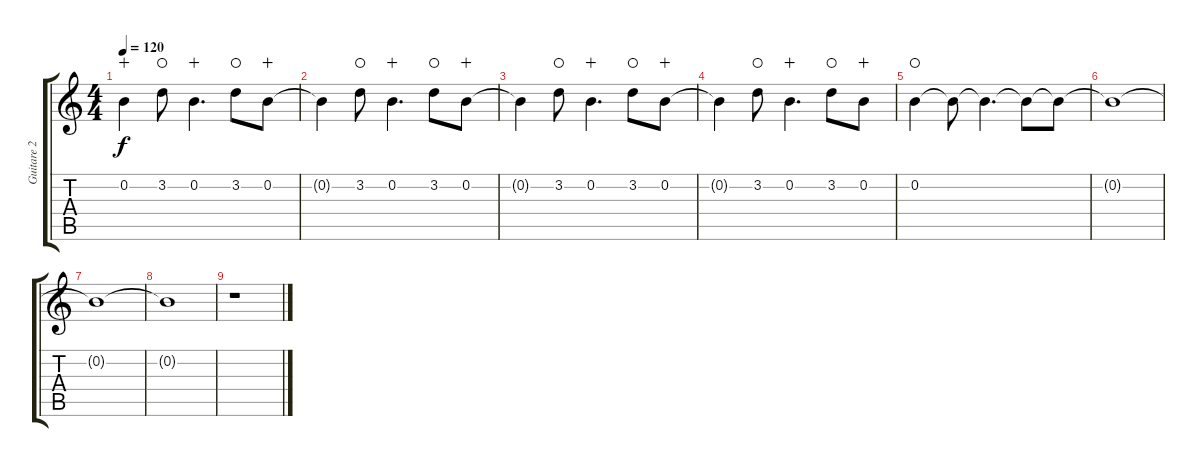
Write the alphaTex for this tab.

\track ("Guitare 2 - Tom" "Guitare 2 ") {instrument distortionguitar}
\staff {score tabs}
\tuning (E4 B3 G3 D3 A2 E2) {hide}
\ts (4 4)
\tempo 120
\clef g2
\ks c
0.2.4{dy f volume 12 instrument distortionguitar wahc} 3.2.8{waho} 0.2.4{d wahc} 3.2.8{waho} 0.2.8{wahc} |
0.2{t}.4 3.2.8{waho} 0.2.4{d wahc} 3.2.8{waho} 0.2.8{wahc} |
0.2{t}.4 3.2.8{waho} 0.2.4{d wahc} 3.2.8{waho} 0.2.8{wahc} |
0.2{t}.4 3.2.8{waho} 0.2.4{d wahc} 3.2.8{waho} 0.2.8{wahc} |
0.2.4{waho} 0.2{t}.8 0.2{t}.4{d} 0.2{t}.8 0.2{t}.8 |
0.2{t}.1 |
0.2{t}.1 |
0.2{t}.1{volume 0} |
r.1
